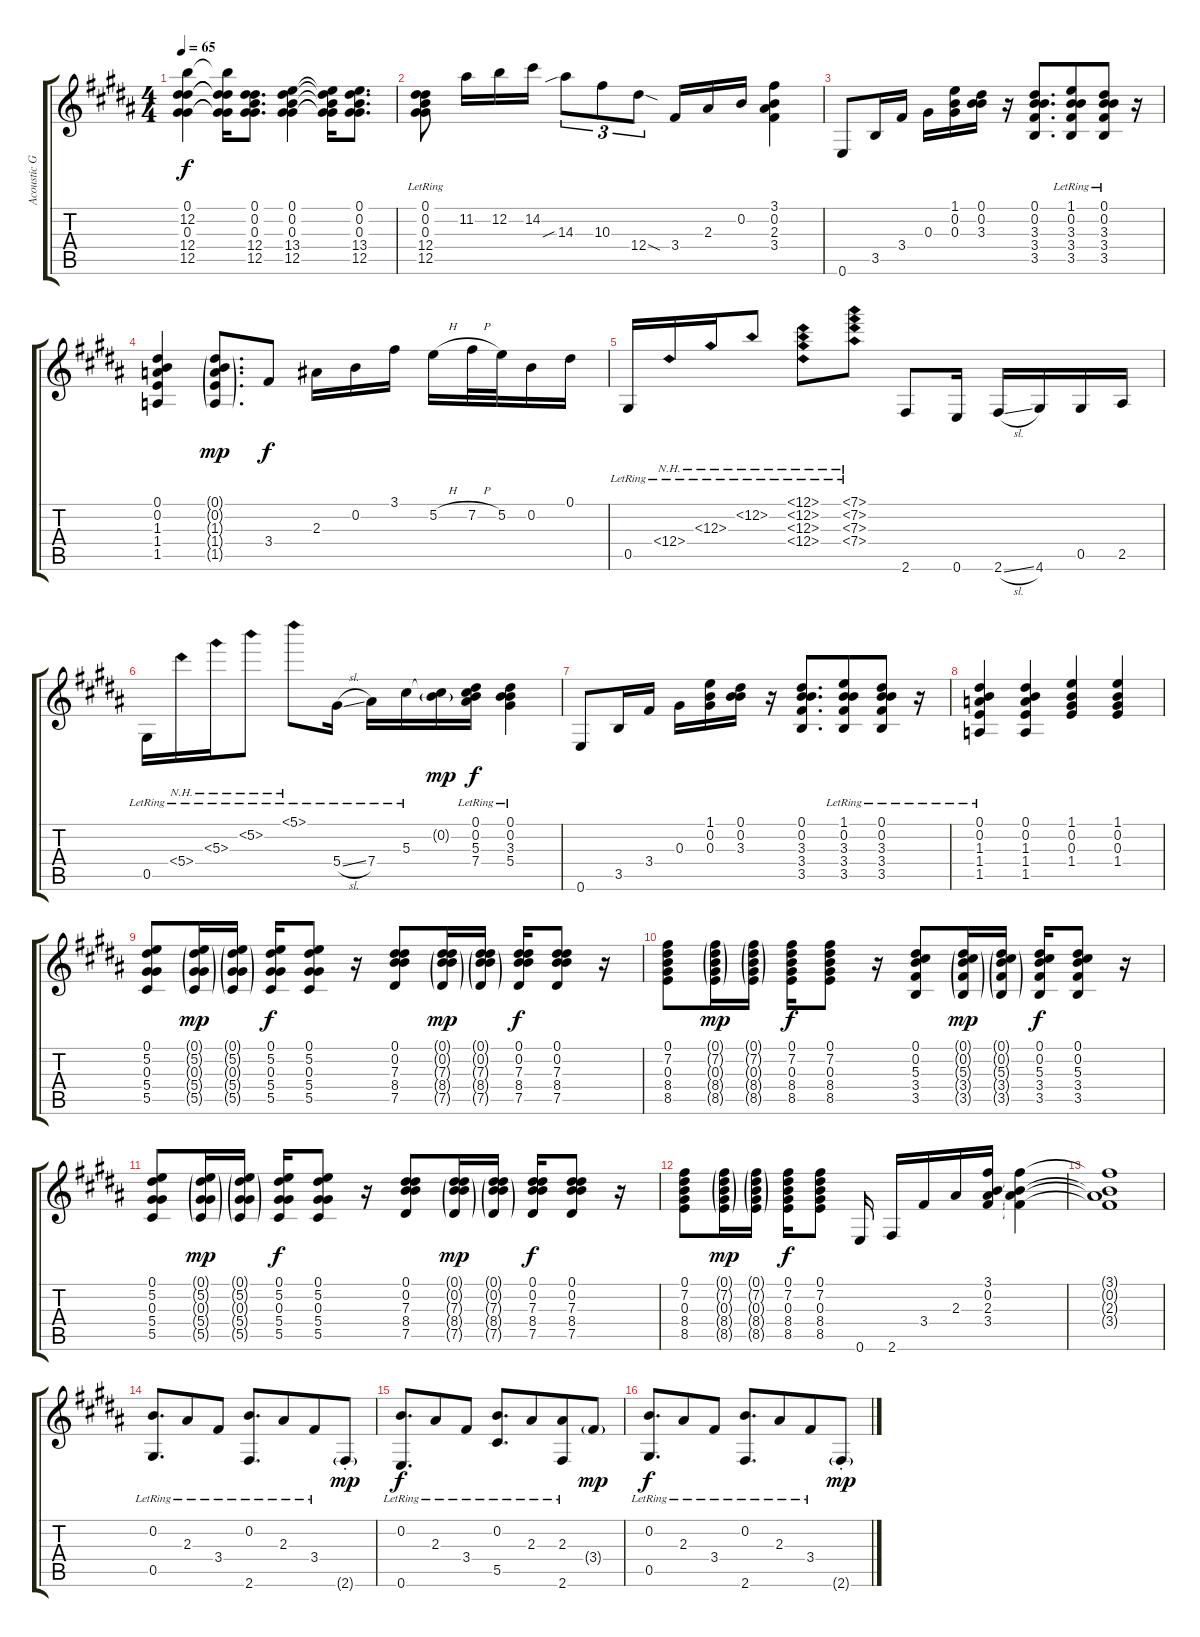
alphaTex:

\track ("Acoustic Guitar (John Petrucci)" "Acoustic G") {instrument acousticguitarsteel}
\staff {score tabs}
\tuning (Eb4 B3 Ab3 Eb3 Ab2 E2) {hide}
\ts (4 4)
\tempo 65
\clef g2
\ks g#minor
(0.1 12.2 0.3 12.4 12.5).4{dy f} (0.1{t} 12.2{t} 0.3{t} 12.4{t} 12.5{t}).16 (0.1 0.2 0.3 12.4 12.5).8{d} (0.1 0.2 0.3 13.4 12.5).4 (0.1{t} 0.2{t} 0.3{t} 13.4{t} 12.5{t}).16 (0.1 0.2 0.3 13.4 12.5).8{d} |
(0.1{lr} 0.2{lr} 0.3{lr} 12.4{lr} 12.5{lr}).8{beam split} 11.2.16 12.2.16{beam merge} 14.2.16 14.3{sib}.8{tu (3 2)} 10.3.8{tu (3 2)} 12.4{sod}.8{tu (3 2) beam split} 3.4.16 2.3.16 0.2.16 (3.1 0.2 2.3 3.4).4 |
0.6.8 3.5.16 3.4.16 0.3.16 (1.1 0.2 0.3).16 (0.1 0.2 3.3).16 r.16 (0.1 0.2 3.3 3.4 3.5).8{d} (1.1{lr} 0.2{lr} 3.3{lr} 3.4{lr} 3.5{lr}).8{beam merge} (0.1{lr} 0.2{lr} 3.3{lr} 3.4{lr} 3.5{lr}).8 r.16 |
(0.1 0.2 1.3 1.4 1.5).4 (0.1{g} 0.2{g} 1.3{g} 1.4{g} 1.5{g}).8{d dy mp} 3.4.8{dy f} 2.3.16 0.2.16 3.1.16 5.2{h}.16 7.2{h}.32 5.2.32 0.2.16 0.1.16 |
0.5{lr}.16 12.4{nh lr}.16 12.3{nh lr}.16 12.2{nh lr}.8 (12.1{nh lr} 12.2{nh lr} 12.3{nh lr} 12.4{nh lr}).8 (7.1{nh lr} 7.2{nh lr} 7.3{nh lr} 7.4{nh lr}).8 2.6.8 0.6.16 2.6{sl}.16 4.6.16 0.5.16 2.5.16 |
0.5{lr}.16 5.4{nh lr}.16 5.3{nh lr}.16 5.2{nh lr}.8 5.1{nh lr}.8 5.4{sl lr}.16 7.4{lr}.16 5.3{lr}.16 (0.2{g} 5.3{t}).16{dy mp} (0.1{lr} 0.2{lr} 5.3{lr} 7.4{lr}).16{dy f} (0.1{lr} 0.2{lr} 3.3{lr} 5.4{lr}).4 |
0.6.8 3.5.16 3.4.16 0.3.16 (1.1 0.2 0.3).16 (0.1 0.2 3.3).16 r.16 (0.1 0.2 3.3 3.4 3.5).8{d} (1.1{lr} 0.2{lr} 3.3{lr} 3.4{lr} 3.5{lr}).8{beam merge} (0.1{lr} 0.2{lr} 3.3{lr} 3.4{lr} 3.5{lr}).8 r.16 |
(0.1{lr} 0.2{lr} 1.3{lr} 1.4{lr} 1.5{lr}).4 (0.1 0.2 1.3 1.4 1.5).4 (1.1 0.2 0.3 1.4).4 (1.1 0.2 0.3 1.4).4 |
(0.1 5.2 0.3 5.4 5.5).8 (0.1{g} 5.2{g} 0.3{g} 5.4{g} 5.5{g}).16{dy mp} (0.1{g} 5.2{g} 0.3{g} 5.4{g} 5.5{g}).16 (0.1 5.2 0.3 5.4 5.5).16{dy f} (0.1 5.2 0.3 5.4 5.5).8 r.16 (0.1 0.2 7.3 8.4 7.5).8 (0.1{g} 0.2{g} 7.3{g} 8.4{g} 7.5{g}).16{dy mp} (0.1{g} 0.2{g} 7.3{g} 8.4{g} 7.5{g}).16 (0.1 0.2 7.3 8.4 7.5).16{dy f} (0.1 0.2 7.3 8.4 7.5).8 r.16 |
(0.1 7.2 0.3 8.4 8.5).8 (0.1{g} 7.2{g} 0.3{g} 8.4{g} 8.5{g}).16{dy mp} (0.1{g} 7.2{g} 0.3{g} 8.4{g} 8.5{g}).16 (0.1 7.2 0.3 8.4 8.5).16{dy f} (0.1 7.2 0.3 8.4 8.5).8 r.16 (0.1 0.2 5.3 3.4 3.5).8 (0.1{g} 0.2{g} 5.3{g} 3.4{g} 3.5{g}).16{dy mp} (0.1{g} 0.2{g} 5.3{g} 3.4{g} 3.5{g}).16 (0.1 0.2 5.3 3.4 3.5).16{dy f} (0.1 0.2 5.3 3.4 3.5).8 r.16 |
(0.1 5.2 0.3 5.4 5.5).8 (0.1{g} 5.2{g} 0.3{g} 5.4{g} 5.5{g}).16{dy mp} (0.1{g} 5.2{g} 0.3{g} 5.4{g} 5.5{g}).16 (0.1 5.2 0.3 5.4 5.5).16{dy f} (0.1 5.2 0.3 5.4 5.5).8 r.16 (0.1 0.2 7.3 8.4 7.5).8 (0.1{g} 0.2{g} 7.3{g} 8.4{g} 7.5{g}).16{dy mp} (0.1{g} 0.2{g} 7.3{g} 8.4{g} 7.5{g}).16 (0.1 0.2 7.3 8.4 7.5).16{dy f} (0.1 0.2 7.3 8.4 7.5).8 r.16 |
(0.1 7.2 0.3 8.4 8.5).8 (0.1{g} 7.2{g} 0.3{g} 8.4{g} 8.5{g}).16{dy mp} (0.1{g} 7.2{g} 0.3{g} 8.4{g} 8.5{g}).16 (0.1 7.2 0.3 8.4 8.5).16{dy f} (0.1 7.2 0.3 8.4 8.5).8{beam split} 0.6.16 2.6.16 3.4.16 2.3.16 (3.1 0.2 2.3 3.4).16 (3.1{t} 0.2{t} 2.3{t} 3.4{t}).4 |
(3.1{t} 0.2{t} 2.3{t} 3.4{t}).1 |
(0.2{lr} 0.5{lr}).8{d} 2.3{lr}.8{beam merge} 3.4{lr}.8{beam split} (0.2 2.6{lr}).8{d beam merge} 2.3{lr}.8{beam merge} 3.4{lr}.8 2.6{g st}.8{dy mp} |
(0.2{lr} 0.6{lr}).8{d dy f} 2.3{lr}.8{beam merge} 3.4{lr}.8{beam split} (0.2{lr} 5.5{lr}).8{d beam merge} 2.3{lr}.8{beam merge} (2.3{lr} 2.6{lr}).8 3.4{g}.8{dy mp} |
(0.2{lr} 0.5{lr}).8{d dy f} 2.3{lr}.8{beam merge} 3.4{lr}.8{beam split} (0.2 2.6{lr}).8{d beam merge} 2.3{lr}.8{beam merge} 3.4{lr}.8 2.6{g st}.8{dy mp}
